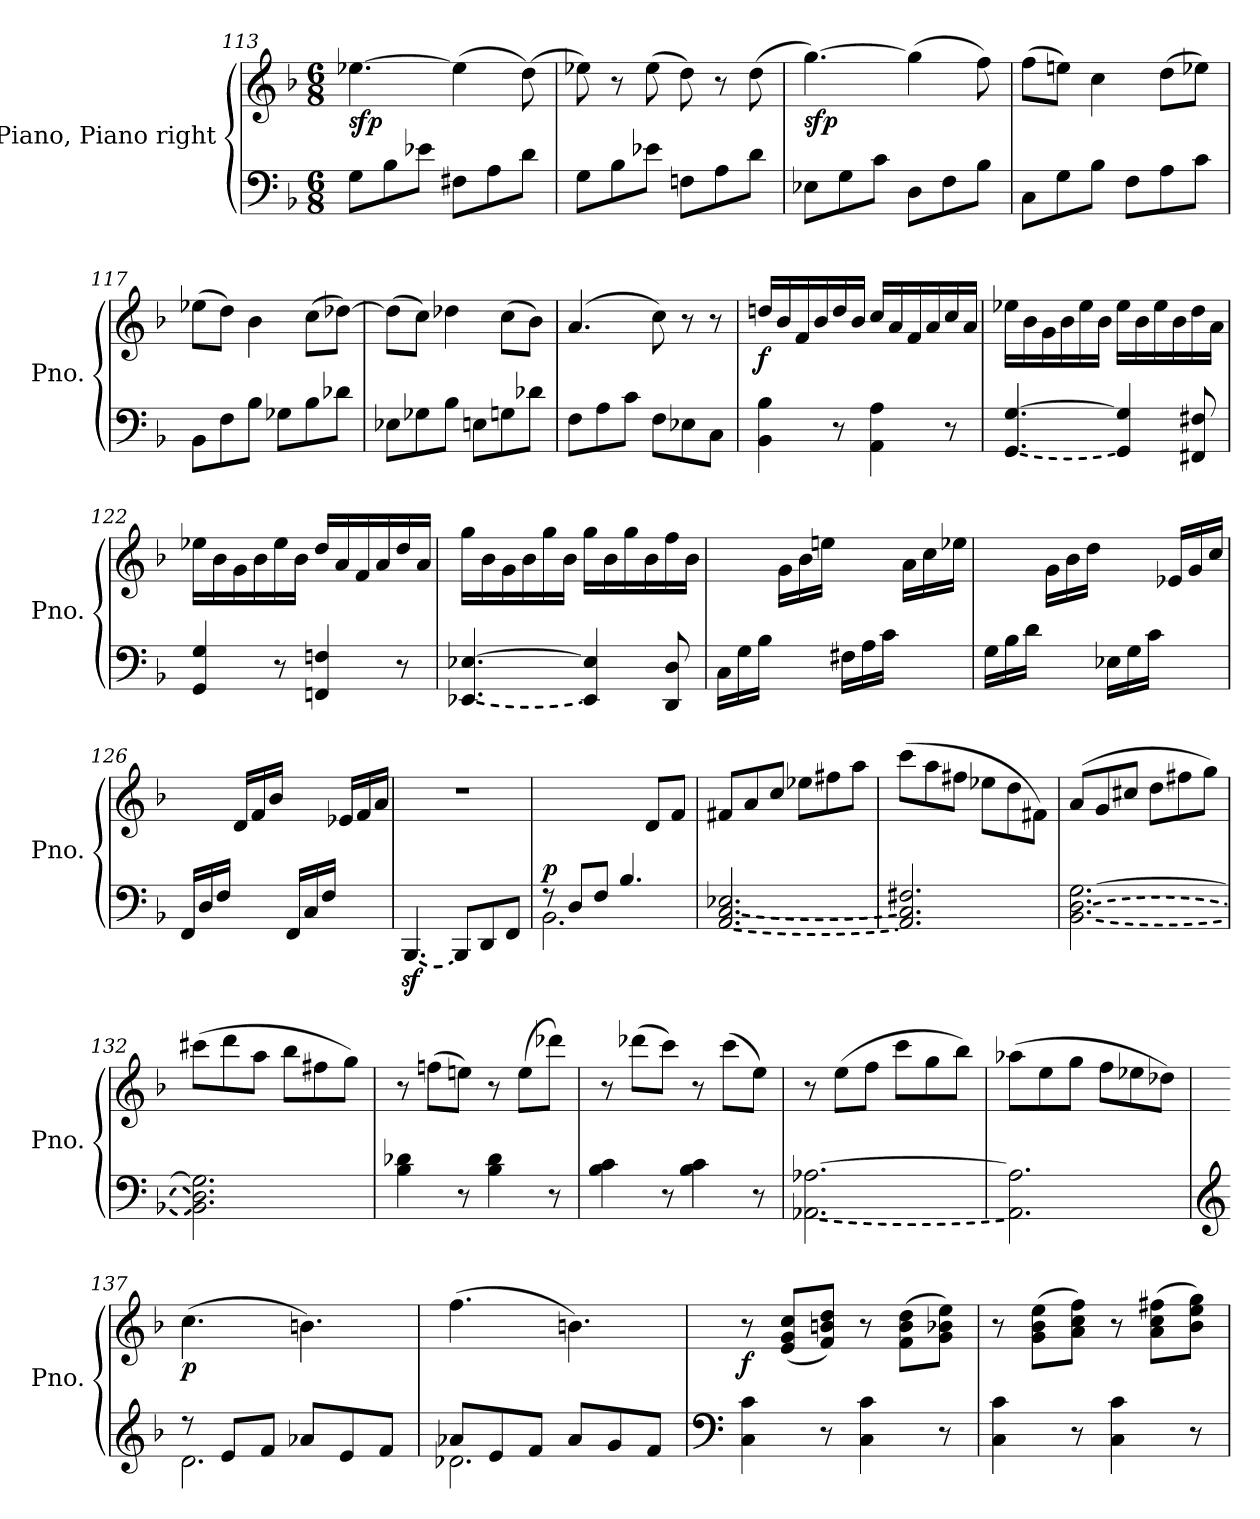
**kern	**kern	**dynam
*part1	*part1	*part1
*staff2	*staff1	*staff1/2
*I"Piano, Piano right	*	*
*I'Pno.	*	*
*clefF4	*clefG2	*
*k[b-]	*k[b-]	*
*M6/8	*M6/8	*
=113	=113	=113
!	!	!LO:DY:b
8G\L	[4.ee-X\	sfp
8B-\	.	.
8e-X\J	.	.
8F#X\L	(>4ee-\]	.
8A\	.	.
8d\J	(>8dd\)	.
=114	=114	=114
8G\L	8ee-X\)	.
8B-\	8r	.
8e-X\J	(>8ee-\	.
8Fn\L	8dd\)	.
8A\	8r	.
8d\J	(>8dd\	.
=115	=115	=115
!	!	!LO:DY:b
8E-X\L	[4.gg\)	sfp
8G\	.	.
8c\J	.	.
8D\L	(>4gg\]	.
8F\	.	.
8B-\J	8ff\)	.
=116	=116	=116
8C\L	(>8ff\L	.
8G\	8een\J)	.
8B-\J	4cc\	.
8F\L	.	.
8A\	(>8dd\L	.
8c\J	8ee-X\J)	.
=117	=117	=117
8BB-\L	(>8ee-X\L	.
8F\	8dd\J)	.
8B-\J	4b-\	.
8G-X\L	.	.
8B-\	(>8cc\L	.
8d-X\J	[8dd-X\J)	.
=118	=118	=118
8E-X\L	(>8dd-\L]	.
8G-X\	8cc\J)	.
8B-\J	4dd-X\	.
8En\L	.	.
8Gn\	(>8cc\L	.
8d-X\J	8b-\J)	.
=119	=119	=119
8F\L	(>4.a/	.
8A\	.	.
8c\J	.	.
8F\L	8cc\)	.
8E-X\	8r	.
8C\J	8r	.
=120	=120	=120
!	!	!LO:DY:b
4BB-\ 4B-\	16ddn/LL	f
.	16b-/	.
.	16f/	.
.	16b-/	.
8r	16dd/	.
.	16b-/JJ	.
4AA\ 4A\	16cc/LL	.
.	16a/	.
.	16f/	.
.	16a/	.
8r	16cc/	.
.	16a/JJ	.
=121	=121	=121
!LO:T:n=1:dash	!	!
[4.GG/ [4.G/	16ee-X\LL	.
.	16b-\	.
.	16g\	.
.	16b-\	.
.	16ee-\	.
.	16b-\JJ	.
4GG/] 4G/]	16ee-\LL	.
.	16b-\	.
.	16ee-\	.
.	16b-\	.
8FF#X/ 8F#X/	16dd\	.
.	16a\JJ	.
=122	=122	=122
4GG/ 4G/	16ee-X\LL	.
.	16b-\	.
.	16g\	.
.	16b-\	.
8r	16ee-\	.
.	16b-\JJ	.
4FFn/ 4Fn/	16dd/LL	.
.	16a/	.
.	16f/	.
.	16a/	.
8r	16dd/	.
.	16a/JJ	.
=123	=123	=123
!LO:T:n=1:dash	!	!
[4.EE-X/ [4.E-X/	16gg\LL	.
.	16b-\	.
.	16g\	.
.	16b-\	.
.	16gg\	.
.	16b-\JJ	.
4EE-/] 4E-/]	16gg\LL	.
.	16b-\	.
.	16gg\	.
.	16b-\	.
8DD/ 8D/	16ff\	.
.	16b-\JJ	.
=124	=124	=124
16C\LL	8ryy	.
16G\	.	.
16B-\JJ	16ryy	.
16ryy	16g\LL	.
8ryy	16b-\	.
.	16een\JJ	.
16F#X\LL	8ryy	.
16A\	.	.
16c\JJ	16ryy	.
16ryy	16a\LL	.
8ryy	16cc\	.
.	16ee-X\JJ	.
=125	=125	=125
16G\LL	8ryy	.
16B-\	.	.
16d\JJ	16ryy	.
16ryy	16g\LL	.
8ryy	16b-\	.
.	16dd\JJ	.
16E-X\LL	8ryy	.
16G\	.	.
16c\JJ	16ryy	.
16ryy	16e-X/LL	.
8ryy	16g/	.
.	16cc/JJ	.
=126	=126	=126
16FF/LL	8ryy	.
16D/	.	.
16F/JJ	16ryy	.
16ryy	16d/LL	.
8ryy	16f/	.
.	16b-/JJ	.
16FF/LL	8ryy	.
16C/	.	.
16F/JJ	16ryy	.
16ryy	16e-X/LL	.
8ryy	16f/	.
.	16a/JJ	.
=127	=127	=127
!LO:T:dash	!	!
[4.BBB-z</	2.r	.
8BBB-/L]	.	.
8DD/	.	.
8FF/J	.	.
=128	=128	=128
*^	*	*
!	!	!	!LO:DY:a=2
8r	2.BB-\	4.ryy	p
(>8D/L	.	.	.
8F/J	.	.	.
4.B-/	.	8ryy	.
.	.	8d/L	.
.	.	8f/J	.
*v	*v	*	*
=129	=129	=129
!LO:T:n=1:dash	!	!
!LO:T:n=2:dash	!	!
[2.AA/ [2.C/ 2.E-X/	8f#X/L	.
.	8a/	.
.	8cc/J	.
.	8ee-X\L	.
.	8ff#X\	.
.	8aa\J)	.
=130	=130	=130
2.AA/] 2.C/] 2.F#X/	(>8ccc\L	.
.	8aa\	.
.	8ff#X\J	.
.	8ee-X\L	.
.	8dd\	.
.	8f#X\J)	.
=131	=131	=131
!LO:T:n=1:dash	!	!
!LO:T:n=2:dash	!	!
[2.BB-\ [2.D\ [2.G\	(>8a/L	.
.	8g/	.
.	8cc#X/J	.
.	8dd\L	.
.	8ff#X\	.
.	8gg\J)	.
=132	=132	=132
2.BB-\] 2.D\] 2.G\]	(>8ccc#X\L	.
.	8ddd\	.
.	8aa\J	.
.	8bb-\L	.
.	8ff#X\	.
.	8gg\J)	.
=133	=133	=133
4B-\ 4d-X\	8r	.
.	(>8ffn\L	.
8r	8een\J)	.
4B-\ 4d-\	8r	.
.	(>8ee\L	.
8r	8ddd-X\J)	.
=134	=134	=134
4B-\ 4c\	8r	.
.	(>8ddd-X\L	.
8r	8ccc\J)	.
4B-\ 4c\	8r	.
.	(>8ccc\L	.
8r	8ee\J)	.
=135	=135	=135
!LO:T:n=1:dash	!	!
[2.AA-X\ [2.A-X\	8r	.
.	(>8ee\L	.
.	8ff\J	.
.	8ccc\L	.
.	8gg\	.
.	8bb-\J)	.
=136	=136	=136
2.AA-\] 2.A-\]	(>8aa-X\L	.
.	8ee\	.
.	8gg\J	.
.	8ff\L	.
.	8ee-X\	.
.	8dd-X\J)	.
=137	=137	=137
*clefG2	*	*
*^	*	*
!	!	!	!LO:DY:b
8r	2.d\	(>4.cc\	p
8e/L	.	.	.
8f/J	.	.	.
8a-X/L	.	4.bn\)	.
8e/	.	.	.
8f/J	.	.	.
=138	=138	=138	=138
8a-X/L	2.d-X\	(>4.ff\	.
8e/	.	.	.
8f/J	.	.	.
8a-/L	.	4.bn\)	.
8g/	.	.	.
8f/J	.	.	.
*v	*v	*	*
=139	=139	=139
*clefF4	*	*
!	!	!LO:DY:b
4C\ 4c\	8r	f
.	(<8e/ 8g/ 8cc/L	.
8r	8f/ 8bn/ 8dd/J)	.
4C\ 4c\	8r	.
.	(>8f\ 8b\ 8dd\L	.
8r	8g\ 8b-X\ 8ee\J)	.
=140	=140	=140
4C\ 4c\	8r	.
.	(>8g\ 8b-\ 8ee\L	.
8r	8a\ 8cc\ 8ff\J)	.
4C\ 4c\	8r	.
.	(>8a\ 8cc\ 8ff#X\L	.
8r	8b-\ 8ee\ 8gg\J)	.
=	=	=
*-	*-	*-
